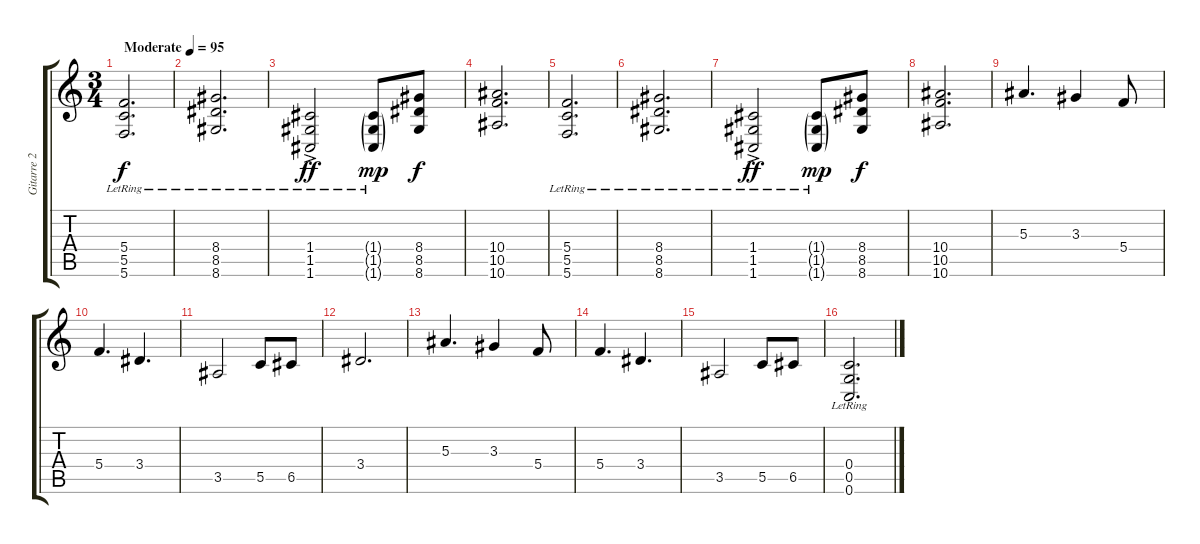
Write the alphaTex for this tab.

\track ("Gitarre 2" "Gitarre 2") {instrument distortionguitar}
\staff {score tabs}
\tuning (D4 A3 F3 C3 G2 C2) {hide}
\ts (3 4)
\tempo (95 "Moderate")
\clef g2
\ks c
(5.4 5.5{lr} 5.6).2{d dy f instrument distortionguitar} |
(8.4 8.5{lr} 8.6).2{d} |
(1.4{ac lr} 1.5{ac} 1.6{ac}).2{dy ff} (1.4{g} 1.5{g lr} 1.6{g}).8{dy mp} (8.4 8.5 8.6).8{dy f} |
(10.4 10.5 10.6).2{d} |
(5.4 5.5{lr} 5.6).2{d} |
(8.4 8.5{lr} 8.6).2{d} |
(1.4{ac lr} 1.5{ac} 1.6{ac}).2{dy ff} (1.4{g} 1.5{g lr} 1.6{g}).8{dy mp} (8.4 8.5 8.6).8{dy f} |
(10.4 10.5 10.6).2{d} |
5.3.4{d} 3.3.4 5.4.8 |
5.4.4{d} 3.4.4{d} |
3.5.2 5.5.8 6.5.8 |
3.4.2{d} |
5.3.4{d} 3.3.4 5.4.8 |
5.4.4{d} 3.4.4{d} |
3.5.2 5.5.8 6.5.8 |
(0.4{lr} 0.5{lr} 0.6{lr}).2{d}
